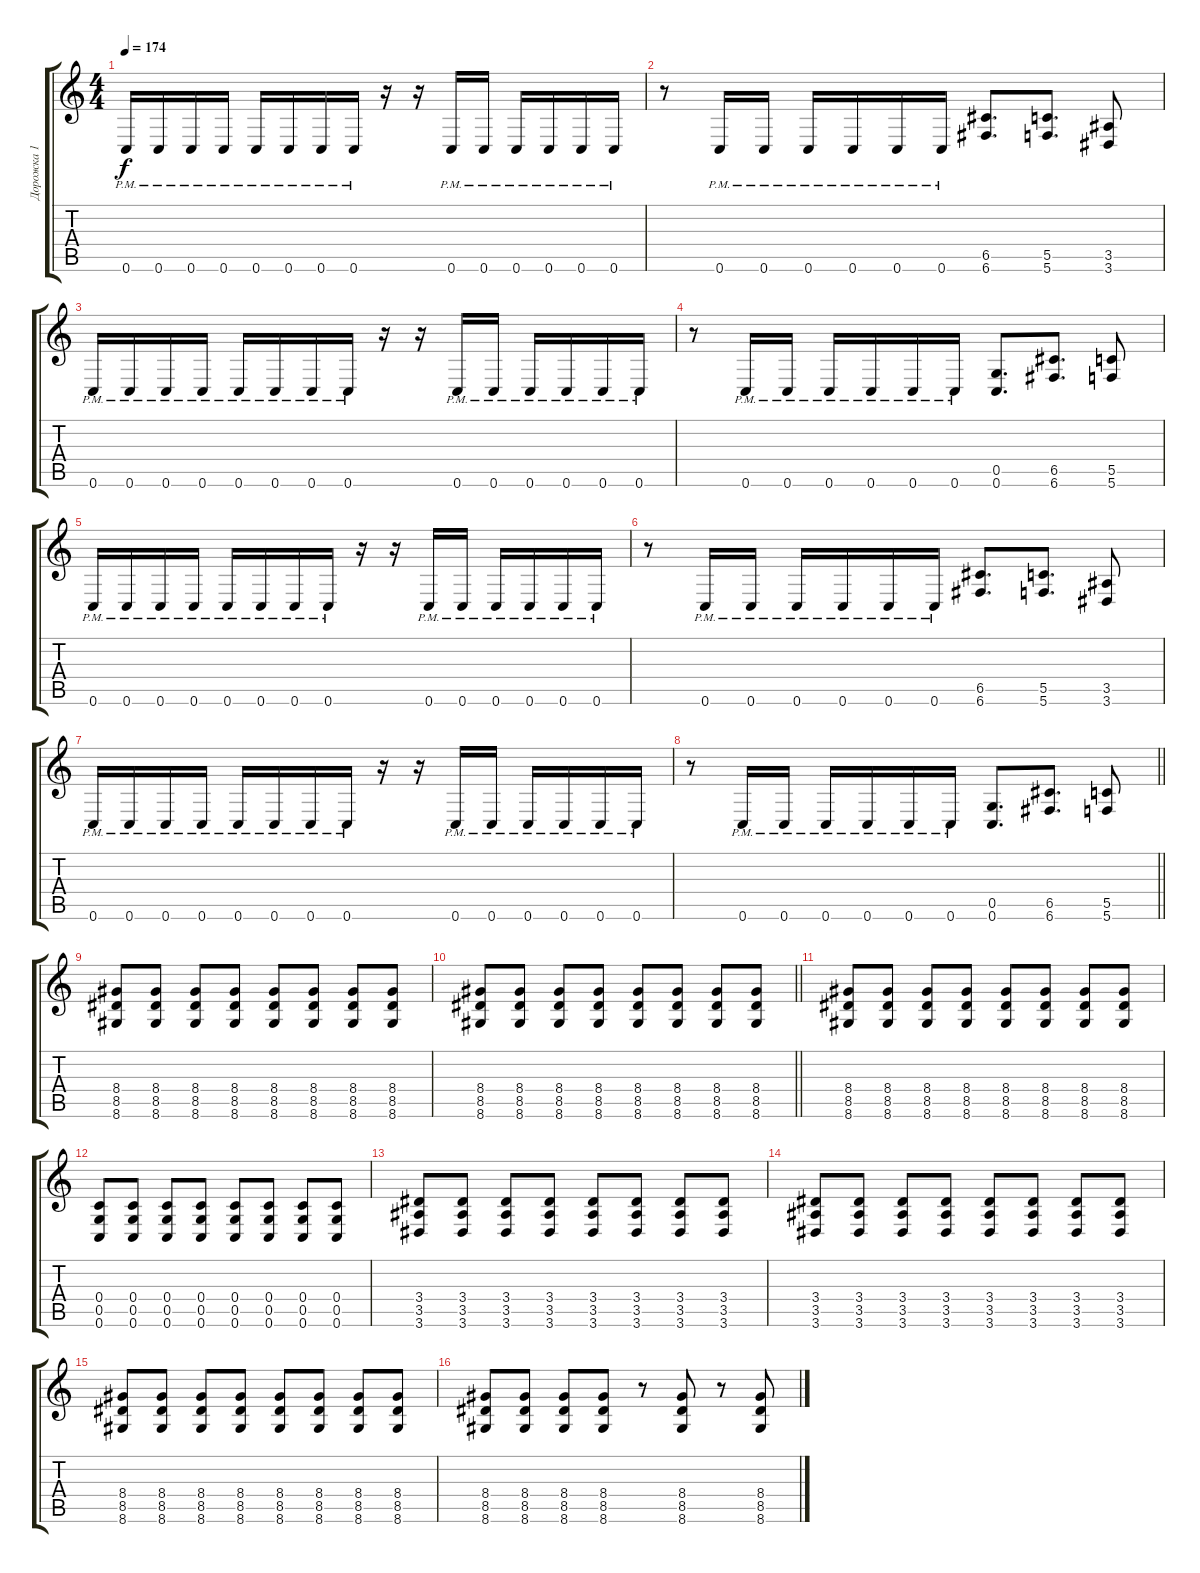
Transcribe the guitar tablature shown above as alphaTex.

\track ("Дорожка 1" "Дорожка 1") {instrument distortionguitar}
\staff {score tabs}
\tuning (D4 A3 F3 C3 G2 C2) {hide}
\ts (4 4)
\section ("" "")
\tempo 174
\clef g2
\ks c
0.6{pm}.16{dy f} 0.6{pm}.16 0.6{pm}.16 0.6{pm}.16 0.6{pm}.16 0.6{pm}.16 0.6{pm}.16 0.6{pm}.16 r.16 r.16 0.6{pm}.16 0.6{pm}.16 0.6{pm}.16 0.6{pm}.16 0.6{pm}.16 0.6{pm}.16 |
r.8 0.6{pm}.16 0.6{pm}.16 0.6{pm}.16 0.6{pm}.16 0.6{pm}.16 0.6{pm}.16 (6.5 6.6).8{d} (5.5 5.6).8{d} (3.5 3.6).8 |
0.6{pm}.16 0.6{pm}.16 0.6{pm}.16 0.6{pm}.16 0.6{pm}.16 0.6{pm}.16 0.6{pm}.16 0.6{pm}.16 r.16 r.16 0.6{pm}.16 0.6{pm}.16 0.6{pm}.16 0.6{pm}.16 0.6{pm}.16 0.6{pm}.16 |
r.8 0.6{pm}.16 0.6{pm}.16 0.6{pm}.16 0.6{pm}.16 0.6{pm}.16 0.6{pm}.16 (0.5 0.6).8{d} (6.5 6.6).8{d} (5.5 5.6).8 |
0.6{pm}.16 0.6{pm}.16 0.6{pm}.16 0.6{pm}.16 0.6{pm}.16 0.6{pm}.16 0.6{pm}.16 0.6{pm}.16 r.16 r.16 0.6{pm}.16 0.6{pm}.16 0.6{pm}.16 0.6{pm}.16 0.6{pm}.16 0.6{pm}.16 |
r.8 0.6{pm}.16 0.6{pm}.16 0.6{pm}.16 0.6{pm}.16 0.6{pm}.16 0.6{pm}.16 (6.5 6.6).8{d} (5.5 5.6).8{d} (3.5 3.6).8 |
0.6{pm}.16 0.6{pm}.16 0.6{pm}.16 0.6{pm}.16 0.6{pm}.16 0.6{pm}.16 0.6{pm}.16 0.6{pm}.16 r.16 r.16 0.6{pm}.16 0.6{pm}.16 0.6{pm}.16 0.6{pm}.16 0.6{pm}.16 0.6{pm}.16 |
\barLineRight lightlight
r.8 0.6{pm}.16 0.6{pm}.16 0.6{pm}.16 0.6{pm}.16 0.6{pm}.16 0.6{pm}.16 (0.5 0.6).8{d} (6.5 6.6).8{d} (5.5 5.6).8 |
\section ("" "")
(8.4 8.5 8.6).8 (8.4 8.5 8.6).8 (8.4 8.5 8.6).8 (8.4 8.5 8.6).8 (8.4 8.5 8.6).8 (8.4 8.5 8.6).8 (8.4 8.5 8.6).8 (8.4 8.5 8.6).8 |
\barLineRight lightlight
(8.4 8.5 8.6).8 (8.4 8.5 8.6).8 (8.4 8.5 8.6).8 (8.4 8.5 8.6).8 (8.4 8.5 8.6).8 (8.4 8.5 8.6).8 (8.4 8.5 8.6).8 (8.4 8.5 8.6).8 |
\section ("" "")
(8.4 8.5 8.6).8 (8.4 8.5 8.6).8 (8.4 8.5 8.6).8 (8.4 8.5 8.6).8 (8.4 8.5 8.6).8 (8.4 8.5 8.6).8 (8.4 8.5 8.6).8 (8.4 8.5 8.6).8 |
(0.4 0.5 0.6).8 (0.4 0.5 0.6).8 (0.4 0.5 0.6).8 (0.4 0.5 0.6).8 (0.4 0.5 0.6).8 (0.4 0.5 0.6).8 (0.4 0.5 0.6).8 (0.4 0.5 0.6).8 |
(3.4 3.5 3.6).8 (3.4 3.5 3.6).8 (3.4 3.5 3.6).8 (3.4 3.5 3.6).8 (3.4 3.5 3.6).8 (3.4 3.5 3.6).8 (3.4 3.5 3.6).8 (3.4 3.5 3.6).8 |
(3.4 3.5 3.6).8 (3.4 3.5 3.6).8 (3.4 3.5 3.6).8 (3.4 3.5 3.6).8 (3.4 3.5 3.6).8 (3.4 3.5 3.6).8 (3.4 3.5 3.6).8 (3.4 3.5 3.6).8 |
(8.4 8.5 8.6).8 (8.4 8.5 8.6).8 (8.4 8.5 8.6).8 (8.4 8.5 8.6).8 (8.4 8.5 8.6).8 (8.4 8.5 8.6).8 (8.4 8.5 8.6).8 (8.4 8.5 8.6).8 |
(8.4 8.5 8.6).8 (8.4 8.5 8.6).8 (8.4 8.5 8.6).8 (8.4 8.5 8.6).8 r.8 (8.4 8.5 8.6).8 r.8 (8.4 8.5 8.6).8
